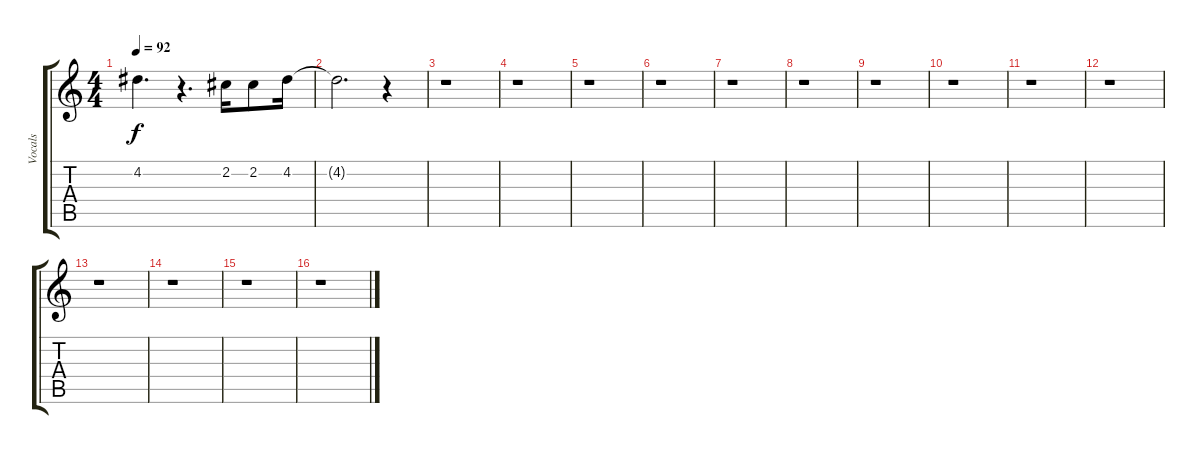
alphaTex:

\track ("Vocals" "Vocals") {instrument acousticguitarsteel}
\staff {score tabs}
\tuning (E4 B3 G3 D3 A2 E2) {hide}
\ts (4 4)
\tempo 92
\clef g2
\ks c
4.2{t}.4{d dy f} r.4{d} 2.2.16 2.2.8 4.2.16 |
4.2{t}.2{d} r.4 |
r.1 |
r.1 |
r.1 |
r.1 |
r.1 |
r.1 |
r.1 |
r.1 |
r.1 |
r.1 |
r.1 |
r.1 |
r.1 |
r.1
